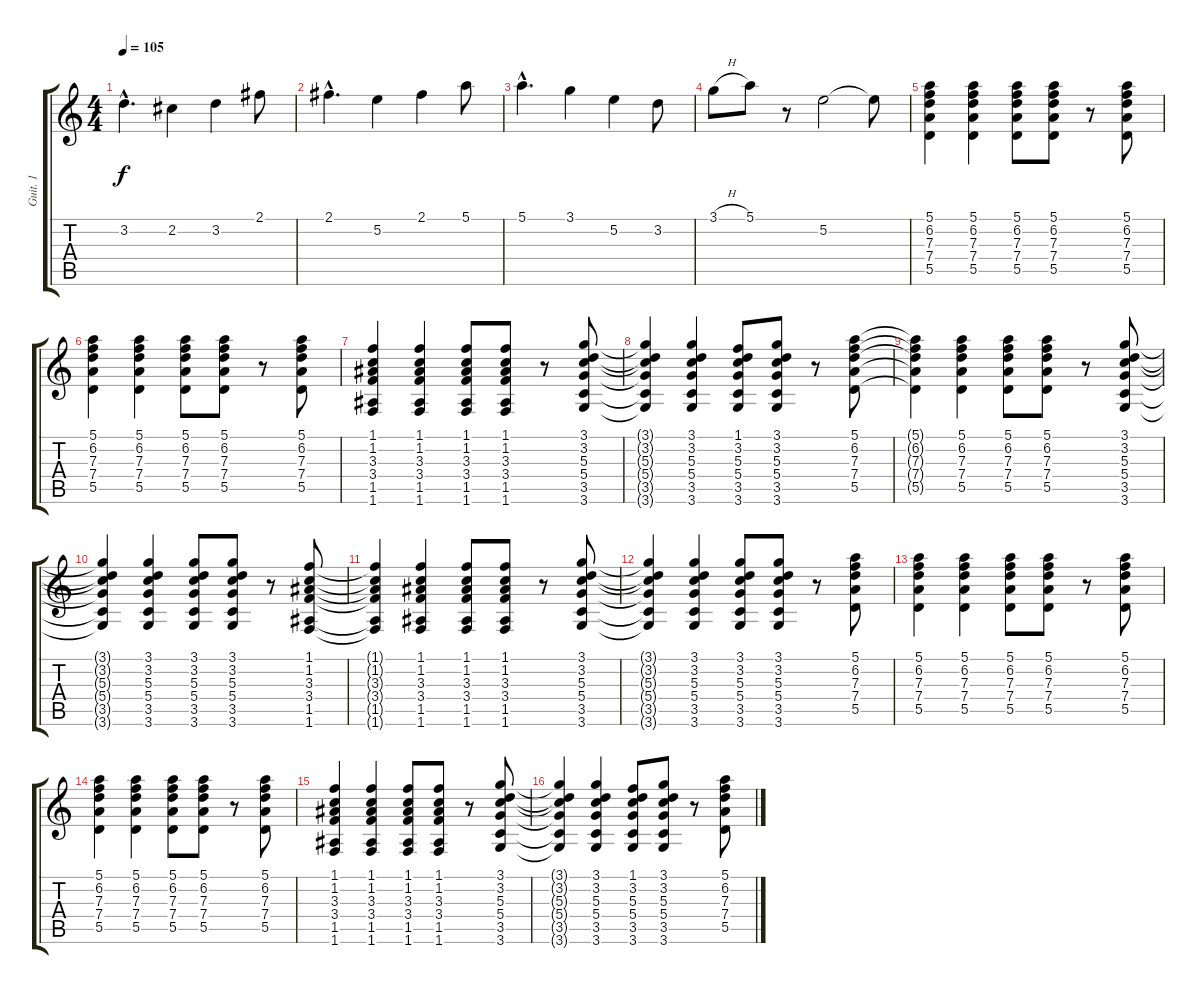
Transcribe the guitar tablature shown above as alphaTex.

\track ("Guit. 1" "Guit. 1") {instrument acousticguitarsteel}
\staff {score tabs}
\tuning (E4 B3 G3 D3 A2 E2) {hide}
\ts (4 4)
\tempo 105
\clef g2
\ks c
3.2{hac}.4{d dy f} 2.2.4 3.2.4 2.1.8 |
2.1{hac}.4{d} 5.2.4 2.1.4 5.1.8 |
5.1{hac}.4{d} 3.1.4 5.2.4 3.2.8 |
3.1{h}.8 5.1.8 r.8 5.2.2 5.2{t}.8 |
(5.1 6.2 7.3 7.4 5.5).4 (5.1 6.2 7.3 7.4 5.5).4 (5.1 6.2 7.3 7.4 5.5).8 (5.1 6.2 7.3 7.4 5.5).8 r.8 (5.1 6.2 7.3 7.4 5.5).8 |
(5.1 6.2 7.3 7.4 5.5).4 (5.1 6.2 7.3 7.4 5.5).4 (5.1 6.2 7.3 7.4 5.5).8 (5.1 6.2 7.3 7.4 5.5).8 r.8 (5.1 6.2 7.3 7.4 5.5).8 |
(1.1 1.2 3.3 3.4 1.5 1.6).4 (1.1 1.2 3.3 3.4 1.5 1.6).4 (1.1 1.2 3.3 3.4 1.5 1.6).8 (1.1 1.2 3.3 3.4 1.5 1.6).8 r.8 (3.1 3.2 5.3 5.4 3.5 3.6).8 |
(3.1{t} 3.2{t} 5.3{t} 5.4{t} 3.5{t} 3.6{t}).4 (3.1 3.2 5.3 5.4 3.5 3.6).4 (1.1 3.2 5.3 5.4 3.5 3.6).8 (3.1 3.2 5.3 5.4 3.5 3.6).8 r.8 (5.1 6.2 7.3 7.4 5.5).8 |
(5.1{t} 6.2{t} 7.3{t} 7.4{t} 5.5{t}).4 (5.1 6.2 7.3 7.4 5.5).4 (5.1 6.2 7.3 7.4 5.5).8 (5.1 6.2 7.3 7.4 5.5).8 r.8 (3.1 3.2 5.3 5.4 3.5 3.6).8 |
(3.1{t} 3.2{t} 5.3{t} 5.4{t} 3.5{t} 3.6{t}).4 (3.1 3.2 5.3 5.4 3.5 3.6).4 (3.1 3.2 5.3 5.4 3.5 3.6).8 (3.1 3.2 5.3 5.4 3.5 3.6).8 r.8 (1.1 1.2 3.3 3.4 1.5 1.6).8 |
(1.1{t} 1.2{t} 3.3{t} 3.4{t} 1.5{t} 1.6{t}).4 (1.1 1.2 3.3 3.4 1.5 1.6).4 (1.1 1.2 3.3 3.4 1.5 1.6).8 (1.1 1.2 3.3 3.4 1.5 1.6).8 r.8 (3.1 3.2 5.3 5.4 3.5 3.6).8 |
(3.1{t} 3.2{t} 5.3{t} 5.4{t} 3.5{t} 3.6{t}).4 (3.1 3.2 5.3 5.4 3.5 3.6).4 (3.1 3.2 5.3 5.4 3.5 3.6).8 (3.1 3.2 5.3 5.4 3.5 3.6).8 r.8 (5.1 6.2 7.3 7.4 5.5).8 |
(5.1 6.2 7.3 7.4 5.5).4 (5.1 6.2 7.3 7.4 5.5).4 (5.1 6.2 7.3 7.4 5.5).8 (5.1 6.2 7.3 7.4 5.5).8 r.8 (5.1 6.2 7.3 7.4 5.5).8 |
(5.1 6.2 7.3 7.4 5.5).4 (5.1 6.2 7.3 7.4 5.5).4 (5.1 6.2 7.3 7.4 5.5).8 (5.1 6.2 7.3 7.4 5.5).8 r.8 (5.1 6.2 7.3 7.4 5.5).8 |
(1.1 1.2 3.3 3.4 1.5 1.6).4 (1.1 1.2 3.3 3.4 1.5 1.6).4 (1.1 1.2 3.3 3.4 1.5 1.6).8 (1.1 1.2 3.3 3.4 1.5 1.6).8 r.8 (3.1 3.2 5.3 5.4 3.5 3.6).8 |
(3.1{t} 3.2{t} 5.3{t} 5.4{t} 3.5{t} 3.6{t}).4 (3.1 3.2 5.3 5.4 3.5 3.6).4 (1.1 3.2 5.3 5.4 3.5 3.6).8 (3.1 3.2 5.3 5.4 3.5 3.6).8 r.8 (5.1 6.2 7.3 7.4 5.5).8
